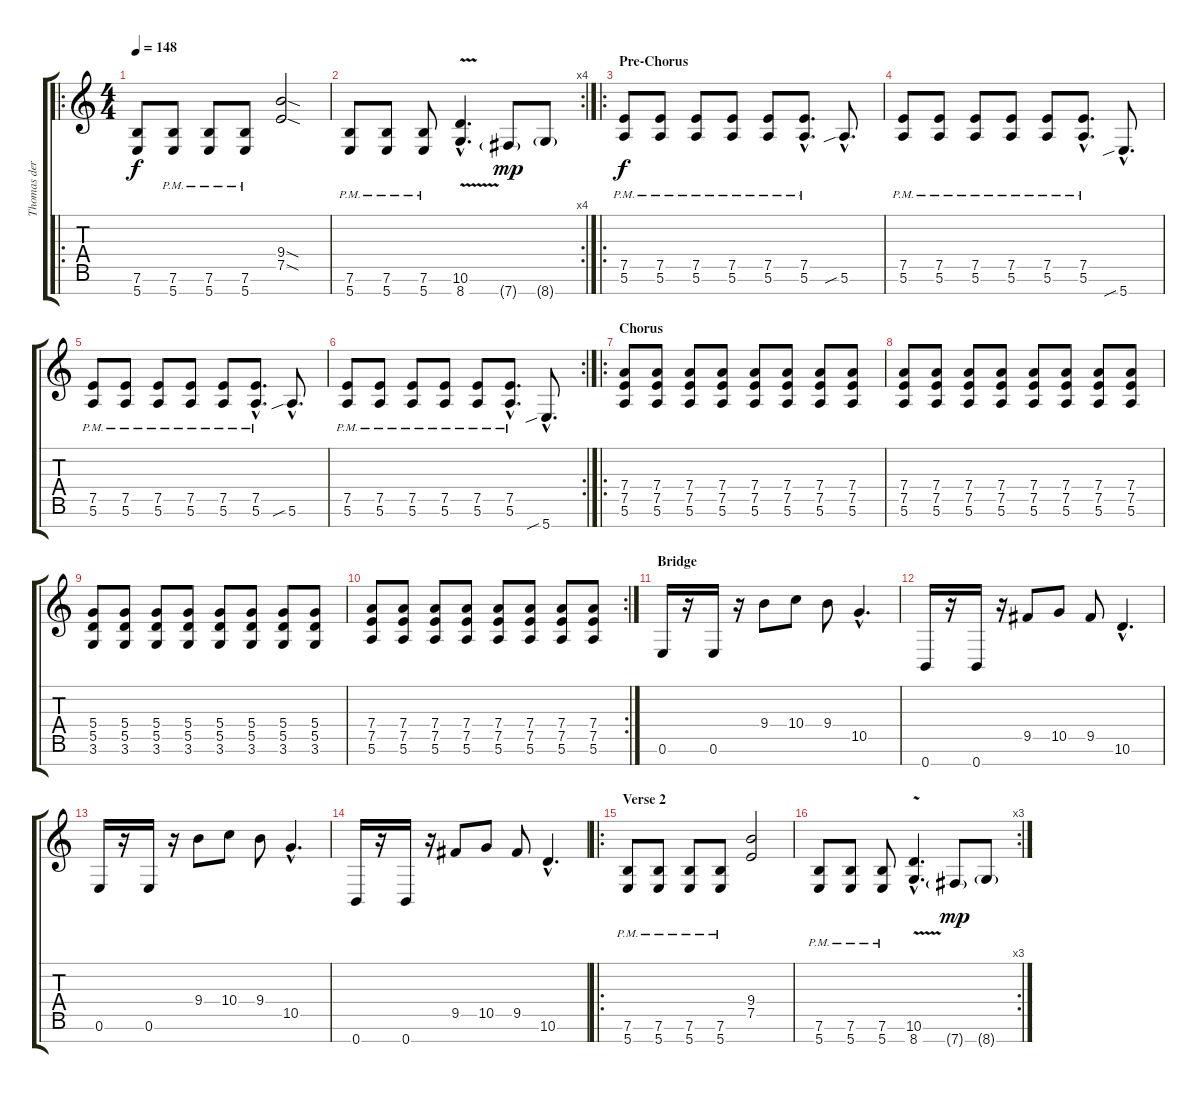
\track ("Thomas der Münzer" "Thomas der") {instrument distortionguitar}
\staff {score tabs}
\tuning (E4 B3 G3 D3 A2 E2 B1) {hide}
\ro
\ts (4 4)
\tempo 148
\clef g2
\ks c
(7.6 5.7).8{dy f} (7.6{pm} 5.7{pm}).8 (7.6{pm} 5.7{pm}).8 (7.6{pm} 5.7{pm}).8 (9.4{sod} 7.5{sod}).2 |
\rc 4
(7.6{pm} 5.7{pm}).8 (7.6{pm} 5.7{pm}).8 (7.6{pm} 5.7{pm}).8 (10.6{hac} 8.7{v hac}).4{d} 7.7{g}.8{dy mp} 8.7{g}.8 |
\ro
\section ("" "Pre-Chorus")
(7.5{pm} 5.6{pm}).8{dy f} (7.5{pm} 5.6{pm}).8 (7.5{pm} 5.6{pm}).8 (7.5{pm} 5.6{pm}).8 (7.5{pm} 5.6{pm}).8 (7.5{hac pm} 5.6{hac pm}).8{d} 5.6{sib hac}.8{d} |
(7.5{pm} 5.6{pm}).8 (7.5{pm} 5.6{pm}).8 (7.5{pm} 5.6{pm}).8 (7.5{pm} 5.6{pm}).8 (7.5{pm} 5.6{pm}).8 (7.5{hac pm} 5.6{hac pm}).8{d} 5.7{sib hac}.8{d} |
(7.5{pm} 5.6{pm}).8 (7.5{pm} 5.6{pm}).8 (7.5{pm} 5.6{pm}).8 (7.5{pm} 5.6{pm}).8 (7.5{pm} 5.6{pm}).8 (7.5{hac pm} 5.6{hac pm}).8{d} 5.6{sib hac}.8{d} |
\rc 2
(7.5{pm} 5.6{pm}).8 (7.5{pm} 5.6{pm}).8 (7.5{pm} 5.6{pm}).8 (7.5{pm} 5.6{pm}).8 (7.5{pm} 5.6{pm}).8 (7.5{hac pm} 5.6{hac pm}).8{d} 5.7{sib hac}.8{d} |
\ro
\section ("" "Chorus")
(7.4 7.5 5.6).8 (7.4 7.5 5.6).8 (7.4 7.5 5.6).8 (7.4 7.5 5.6).8 (7.4 7.5 5.6).8 (7.4 7.5 5.6).8 (7.4 7.5 5.6).8 (7.4 7.5 5.6).8 |
(7.4 7.5 5.6).8 (7.4 7.5 5.6).8 (7.4 7.5 5.6).8 (7.4 7.5 5.6).8 (7.4 7.5 5.6).8 (7.4 7.5 5.6).8 (7.4 7.5 5.6).8 (7.4 7.5 5.6).8 |
(5.4 5.5 3.6).8 (5.4 5.5 3.6).8 (5.4 5.5 3.6).8 (5.4 5.5 3.6).8 (5.4 5.5 3.6).8 (5.4 5.5 3.6).8 (5.4 5.5 3.6).8 (5.4 5.5 3.6).8 |
\rc 2
(7.4 7.5 5.6).8 (7.4 7.5 5.6).8 (7.4 7.5 5.6).8 (7.4 7.5 5.6).8 (7.4 7.5 5.6).8 (7.4 7.5 5.6).8 (7.4 7.5 5.6).8 (7.4 7.5 5.6).8 |
\section ("" "Bridge")
0.6.16 r.16 0.6.16 r.16 9.4.8 10.4.8 9.4.8 10.5{hac}.4{d} |
0.7.16 r.16 0.7.16 r.16 9.5.8 10.5.8 9.5.8 10.6{hac}.4{d} |
0.6.16 r.16 0.6.16 r.16 9.4.8 10.4.8 9.4.8 10.5{hac}.4{d} |
0.7.16 r.16 0.7.16 r.16 9.5.8 10.5.8 9.5.8 10.6{hac}.4{d} |
\ro
\section ("" "Verse 2")
(7.6{pm} 5.7{pm}).8 (7.6{pm} 5.7{pm}).8 (7.6{pm} 5.7{pm}).8 (7.6{pm} 5.7{pm}).8 (9.4 7.5).2 |
\rc 3
(7.6{pm} 5.7{pm}).8 (7.6{pm} 5.7{pm}).8 (7.6{pm} 5.7{pm}).8 (10.6{hac} 8.7{v hac}).4{d} 7.7{g}.8{dy mp} 8.7{g}.8
